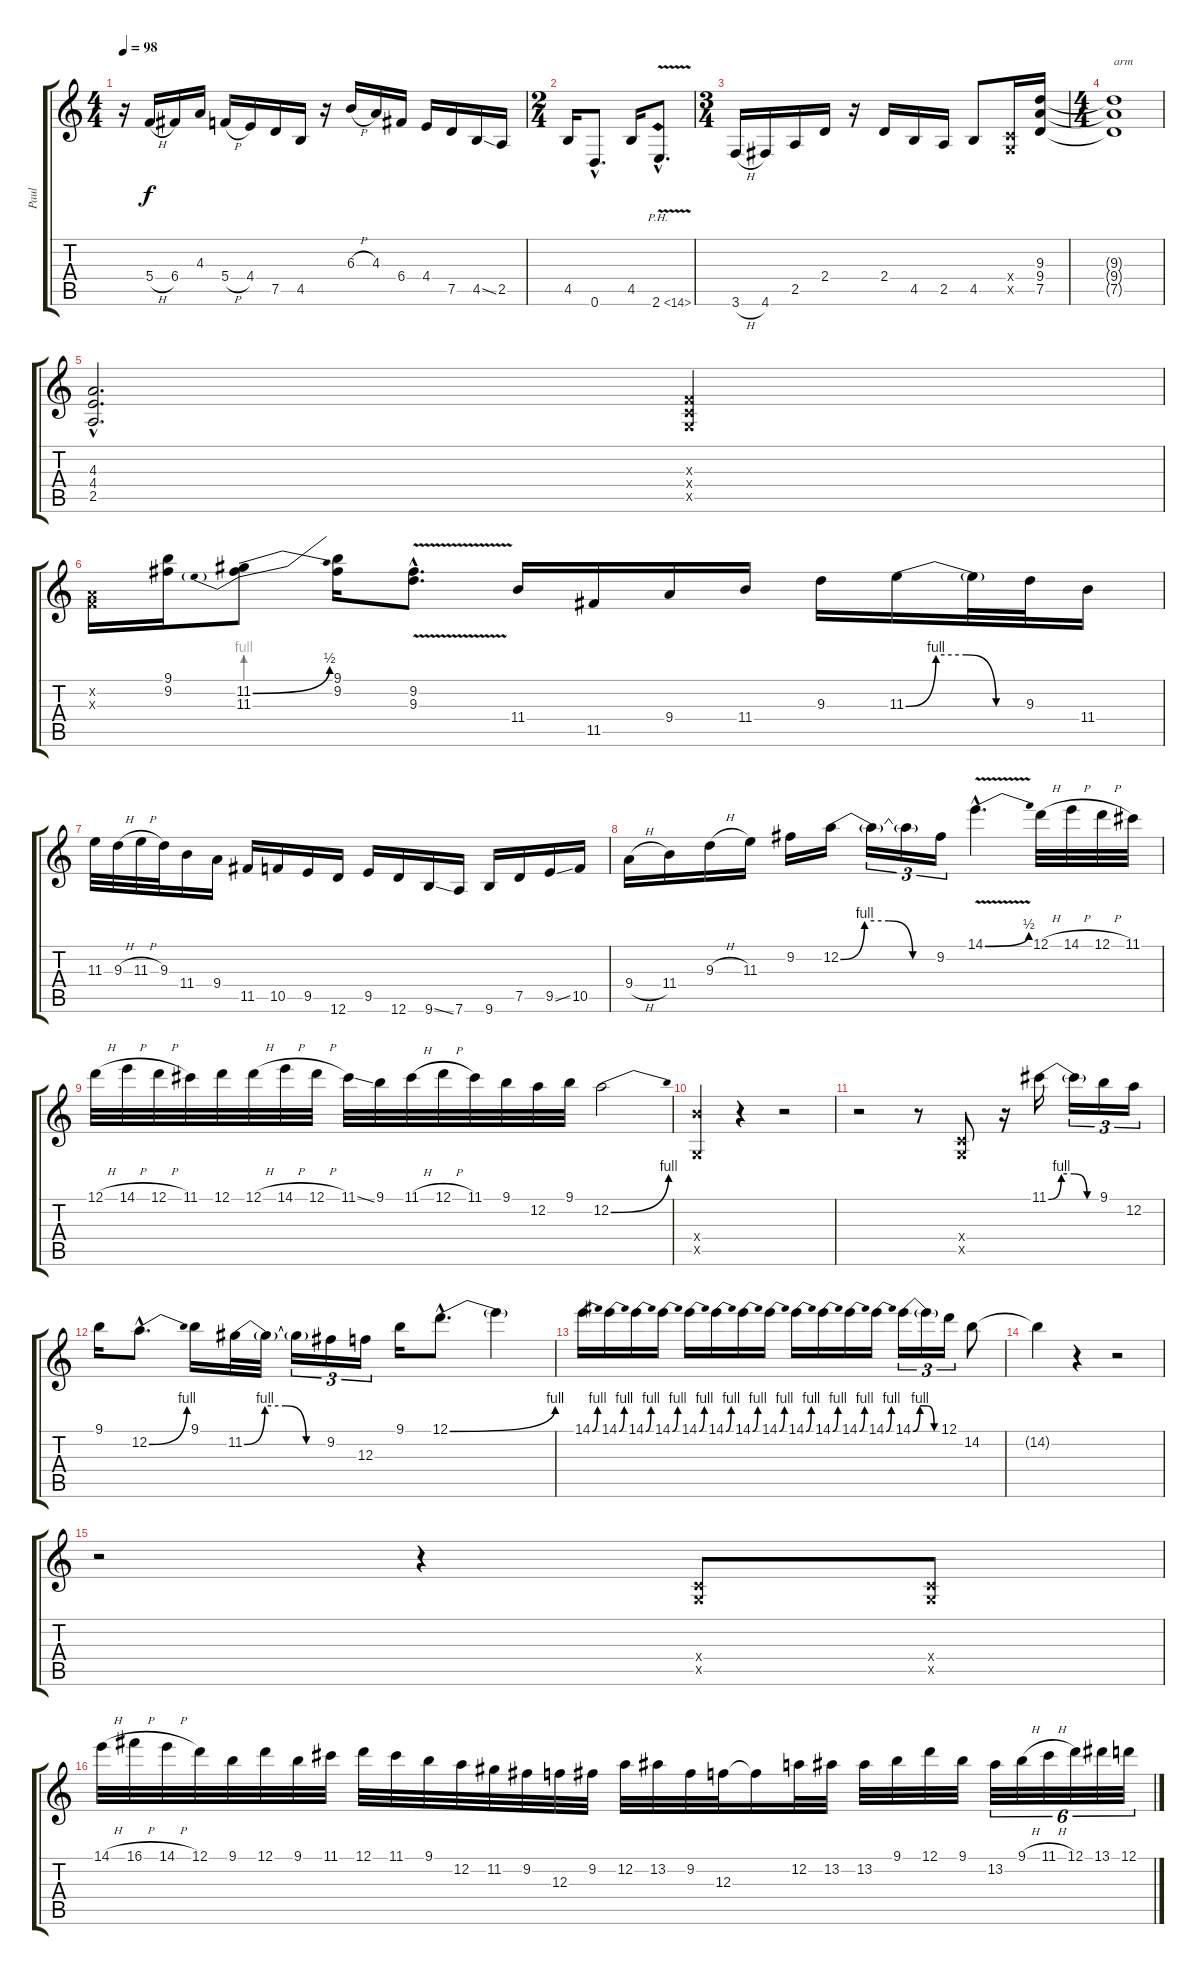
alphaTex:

\track ("Paul" "Paul") {instrument distortionguitar}
\staff {score tabs}
\tuning (D4 A3 F3 C3 G2 D2) {hide}
\ts (4 4)
\tempo 98
\clef g2
\ks c
r.16{dy f} 5.4{h}.16 6.4.16 4.3.16 5.4{h}.16 4.4.16 7.5.16 4.5.16 r.16 6.3{h}.16 4.3.16 6.4.16 4.4.16 7.5.16 4.5{ss}.16 2.5.16 |
\ts (2 4)
4.5.16 0.6{hac}.8{d} 4.5.16 2.6{ph 12 v hac}.8{d} |
\ts (3 4)
3.6{h}.16 4.6.16 2.5.16 2.4.16 r.16 2.4.16 4.5.16 2.5.16 4.5.8 (0.4{x} 0.5{x}).16 (9.3 9.4 7.5).16 |
\ts (4 4)
(9.3{t} 9.4{t} 7.5{t}).1{txt "arm"} |
(4.3{hac} 4.4{hac} 2.5{hac}).2{d} (0.3{x} 0.4{x} 0.5{x}).4 |
(0.2{x} 0.3{x}).16 (9.1 9.2).16 (11.2{be (bend 0 0 60 2)} 11.3{be (prebend 0 4 60 4)}).8 (9.1 9.2).16 (9.2{v hac} 9.3{v hac}).8{d} 11.4.16 11.5.16 9.4.16 11.4.16 9.3.16 11.3{be (custom 0 0 15 4 30 4 45 0 60 0)}.16 11.3{t}.32 9.3.32 11.4.16 |
11.3.32 9.3{h}.32 11.3{h}.32 9.3.32 11.4.16 9.4.16 11.5.16 10.5.16 9.5.16 12.6.16 9.5.16 12.6.16 9.6{ss}.16 7.6.16 9.6.16 7.5.16 9.5{ss}.16 10.5.16 |
9.4{h}.16 11.4.16 9.3{h}.16 11.3.16 9.2.16 12.2{be (custom 0 0 15 4 30 4 45 0 60 0)}.16 12.2{t}.16{tu (3 2)} 12.2{t}.16{tu (3 2)} 9.2.16{tu (3 2)} 14.1{be (bend 0 0 60 2) v hac}.4{d} 12.1{h}.32 14.1{h}.32 12.1{h}.32 11.1.32 |
12.1{h}.32 14.1{h}.32 12.1{h}.32 11.1.32 12.1.32 12.1{h}.32 14.1{h}.32 12.1{h}.32 11.1{ss}.32 9.1.32 11.1{h}.32 12.1{h}.32 11.1.32 9.1.32 12.2.32 9.1.32 12.2{be (bend 0 0 60 4)}.2 |
(11.4{x} 0.5{x}).4 r.4 r.2 |
r.2 r.8 (0.4{x} 0.5{x}).8 r.16 11.1{be (custom 0 0 15 4 30 4 45 0 60 0)}.16 11.1{t}.16{tu (3 2)} 9.1.16{tu (3 2)} 12.2.16{tu (3 2)} |
9.1.16 12.2{be (bend 0 0 60 4) hac}.8{d} 9.1.16 11.2{be (custom 0 0 15 4 30 4 45 0 60 0)}.32 11.2{t}.32 11.2{t}.16{tu (3 2)} 9.2.16{tu (3 2)} 12.3.16{tu (3 2)} 9.1.16 12.1{be (bend 0 0 60 4) hac}.8{d} 12.1{t}.4 |
14.1{be (bend 0 0 60 4)}.16 14.1{be (bend 0 0 60 4)}.16 14.1{be (bend 0 0 60 4)}.16 14.1{be (bend 0 0 60 4)}.16 14.1{be (bend 0 0 60 4)}.16 14.1{be (bend 0 0 60 4)}.16 14.1{be (bend 0 0 60 4)}.16 14.1{be (bend 0 0 60 4)}.16 14.1{be (bend 0 0 60 4)}.16 14.1{be (bend 0 0 60 4)}.16 14.1{be (bend 0 0 60 4)}.16 14.1{be (bend 0 0 60 4)}.16 14.1{be (custom 0 0 15 4 30 4 45 0 60 0)}.16{tu (3 2)} 14.1{t}.16{tu (3 2)} 12.1.16{tu (3 2)} 14.2.8 |
14.2{t}.4 r.4 r.2 |
r.2 r.4 (0.4{x} 0.5{x}).8 (0.4{x} 0.5{x}).8 |
14.1{h}.32 16.1{h}.32 14.1{h}.32 12.1.32 9.1.32 12.1.32 9.1.32 11.1.32 12.1.32 11.1.32 9.1.32 12.2.32 11.2.32 9.2.32 12.3.32 9.2.32 12.2.32 13.2.32 9.2.32 12.3.32 12.3{t}.16 12.2.32 13.2.32 13.2.32 9.1.32 12.1.32 9.1.32 13.2.32{tu (6 4)} 9.1{h}.32{tu (6 4)} 11.1{h}.32{tu (6 4)} 12.1.32{tu (6 4)} 13.1.32{tu (6 4)} 12.1.32{tu (6 4)}
